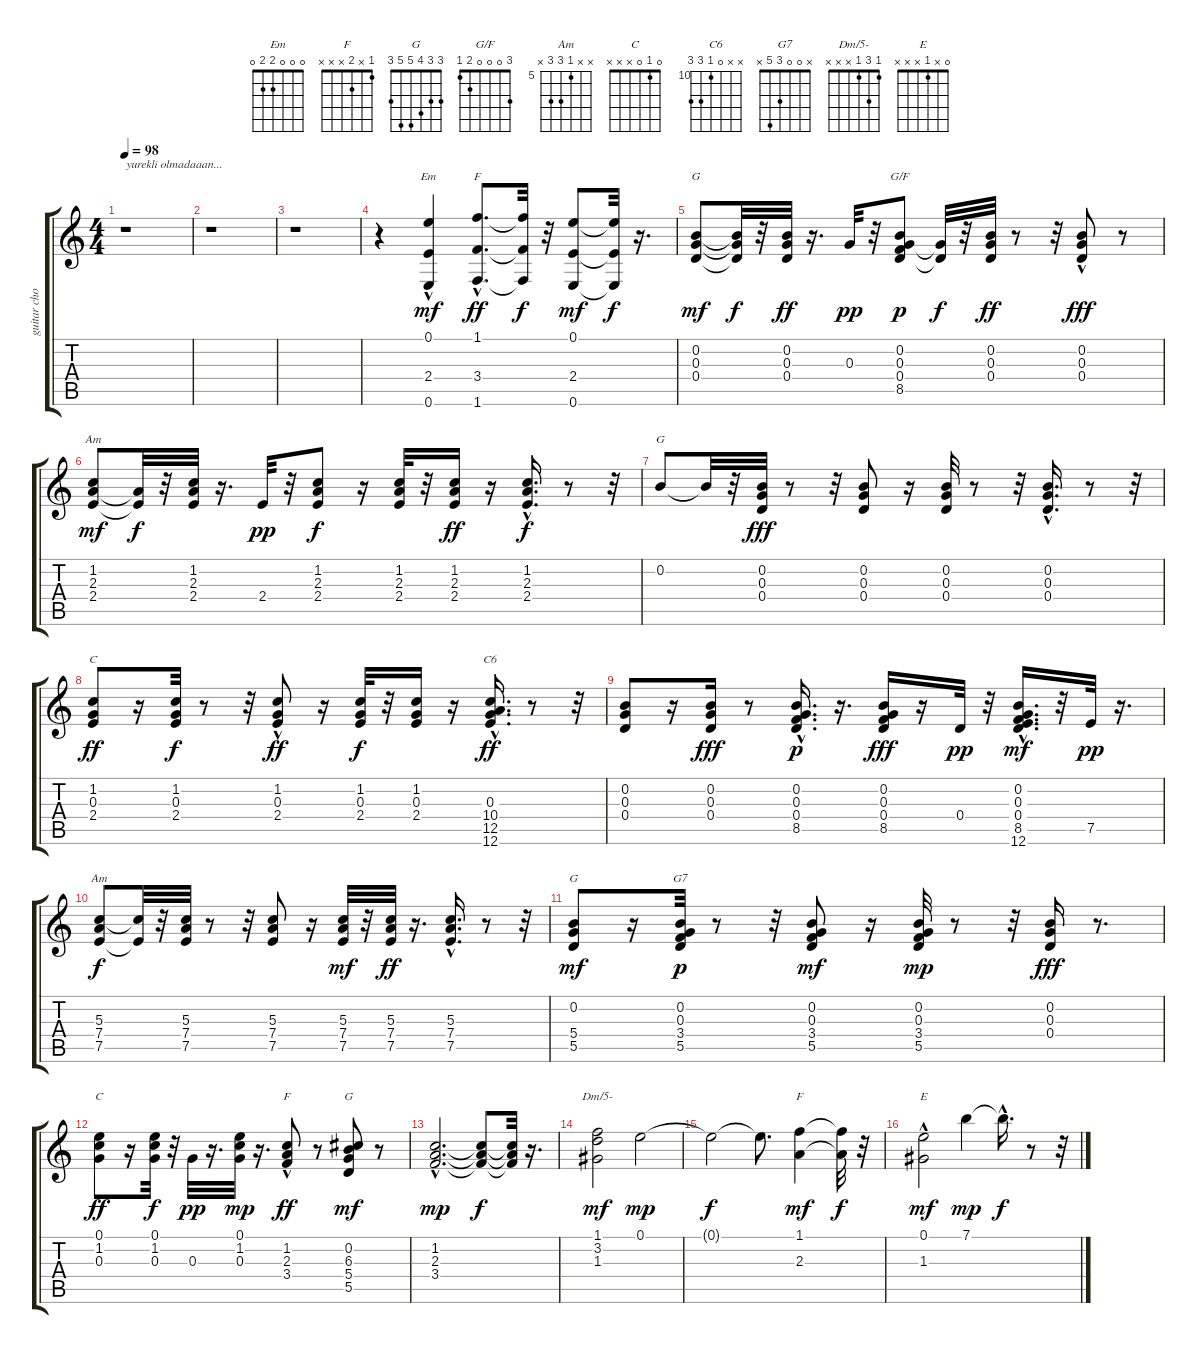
\track ("guitar chords" "guitar cho") {instrument electricguitarclean}
\staff {score tabs}
\tuning (E4 B3 G3 D3 A2 E2) {hide}
\chord ("Em" 0 0 0 2 2 0)
\chord ("F" 1 1 2 3 0 1)
\chord ("G" x 0 0 0 x x)
\chord ("G/F" 3 0 0 0 2 1)
\chord ("Am" x 1 2 2 x x)
\chord ("G" 3 0 0 0 2 3)
\chord ("C" x 1 0 2 x x)
\chord ("C6" x x 0 10 12 12) {firstfret 10}
\chord ("Am" x x 5 7 7 x) {firstfret 5}
\chord ("G" x 0 x 5 5 x)
\chord ("G7" x 0 0 3 5 x)
\chord ("C" 0 1 0 x x x)
\chord ("F" x 1 2 3 x x)
\chord ("G" 3 3 4 5 5 3)
\chord ("Dm/5-" 1 3 1 x x x)
\chord ("F" 1 x 2 x x x)
\chord ("E" 0 x 1 x x x)
\ts (4 4)
\tempo 98
\clef g2
\ks c
r.1{txt "yurekli olmadaaan..." dy mf} |
r.1 |
r.1 |
r.4 (0.1 2.4{hac} 0.6{hac}).4{ch "Em"} (1.1{hac} 3.4{hac} 1.6{hac}).8{d ch "F" dy ff} (1.1{t} 3.4{t} 1.6{t}).32{dy f} r.32 (0.1 2.4 0.6).8{dy mf} (0.1{t} 2.4{t} 0.6{t}).32{dy f} r.16{d} |
(0.2 0.3 0.4).8{ch "G" dy mf instrument honkytonkpiano} (0.2{t} 0.3{t} 0.4{t}).32{dy f} r.32 (0.2 0.3 0.4).32{dy ff} r.16{d} 0.3.32{dy pp} r.32 (0.2 0.3 0.4 8.5).8{ch "G/F" dy p} (0.3{t} 0.4{t}).32{dy f} r.32 (0.2 0.3 0.4).32{dy ff} r.8 r.32 (0.2 0.3{hac} 0.4{hac}).8{dy fff} r.8 |
(1.2 2.3 2.4).8{ch "Am" dy mf} (2.3{t} 2.4{t}).32{dy f} r.32 (1.2 2.3 2.4).32 r.16{d} 2.4.32{dy pp} r.32 (1.2 2.3 2.4).8{dy f} r.16 (1.2 2.3 2.4).32 r.32 (1.2 2.3 2.4).16{dy ff} r.16 (1.2 2.3{hac} 2.4{hac}).16{d dy f} r.8 r.32 |
0.2.8{ch "G"} 0.2{t}.32 r.32 (0.2 0.3 0.4).32{dy fff} r.8 r.32 (0.2 0.3 0.4).8 r.16 (0.2 0.3 0.4).32 r.8 r.32 (0.2{hac} 0.3{hac} 0.4).16{d} r.8 r.32 |
(1.2 0.3 2.4).8{ch "C" dy ff} r.16 (1.2 0.3 2.4).32{dy f} r.8 r.32 (1.2 0.3{hac} 2.4).8{dy ff} r.16 (1.2 0.3 2.4).32{dy f} r.32 (1.2 0.3 2.4).16 r.16 (0.3 10.4 12.5{hac} 12.6{hac}).16{d ch "C6" dy ff} r.8 r.32 |
(0.2 0.3 0.4).8 r.16 (0.2 0.3 0.4).16{dy fff} r.8 (0.2{hac} 0.3 0.4{hac} 8.5).16{d dy p} r.16{d} (0.2 0.3 0.4 8.5).16{dy fff} r.16 0.4.32{dy pp} r.32 (0.2{hac} 0.3{hac} 0.4{hac} 8.5 12.6).16{d dy mf} r.32 7.5.32{dy pp} r.16{d} |
(5.3 7.4 7.5).8{ch "Am" dy f} (5.3{t} 7.5{t}).32 r.32 (5.3 7.4 7.5).32 r.8 r.32 (5.3 7.4 7.5).8 r.16 (5.3 7.4 7.5).32{dy mf} r.32 (5.3 7.4 7.5).32{dy ff} r.16{d} (5.3{hac} 7.4{hac} 7.5{hac}).16{d} r.8 r.32 |
(0.2 5.4 5.5).8{ch "G" dy mf} r.16 (0.2 0.3 3.4 5.5).32{ch "G7" dy p} r.8 r.32 (0.2 0.3 3.4 5.5).8{dy mf} r.16 (0.2 0.3 3.4 5.5).32{dy mp} r.8 r.32 (0.2 0.3 0.4).16{dy fff} r.8{d} |
(0.1 1.2 0.3).8{ch "C" dy ff} r.16 (0.1 1.2 0.3).32{dy f} r.32 0.3.32{dy pp} r.16{d} (0.1 1.2 0.3).32{dy mp} r.16{d} (1.2{hac} 2.3 3.4).8{ch "F" dy ff} r.8 (0.2 6.3 5.4 5.5).8{ch "G" dy mf} r.8 |
(1.2{hac} 2.3{hac} 3.4{hac}).2{d dy mp instrument stringensemble2} (1.2{t} 2.3{t} 3.4{t}).8{dy f} (1.2{t} 2.3{t} 3.4{t}).32 r.16{d} |
(1.1 3.2 1.3).2{ch "Dm/5-" dy mf} 0.1.2{dy mp} |
0.1{t}.2{dy f} 0.1{t}.8{d} (1.1 2.3).4{ch "F" dy mf} (1.1{t} 2.3{t}).32{dy f} r.32 |
(0.1{hac} 1.3{hac}).2{ch "E" dy mf} 7.1.4{dy mp} 7.1{hac t}.16{d dy f} r.8 r.32
